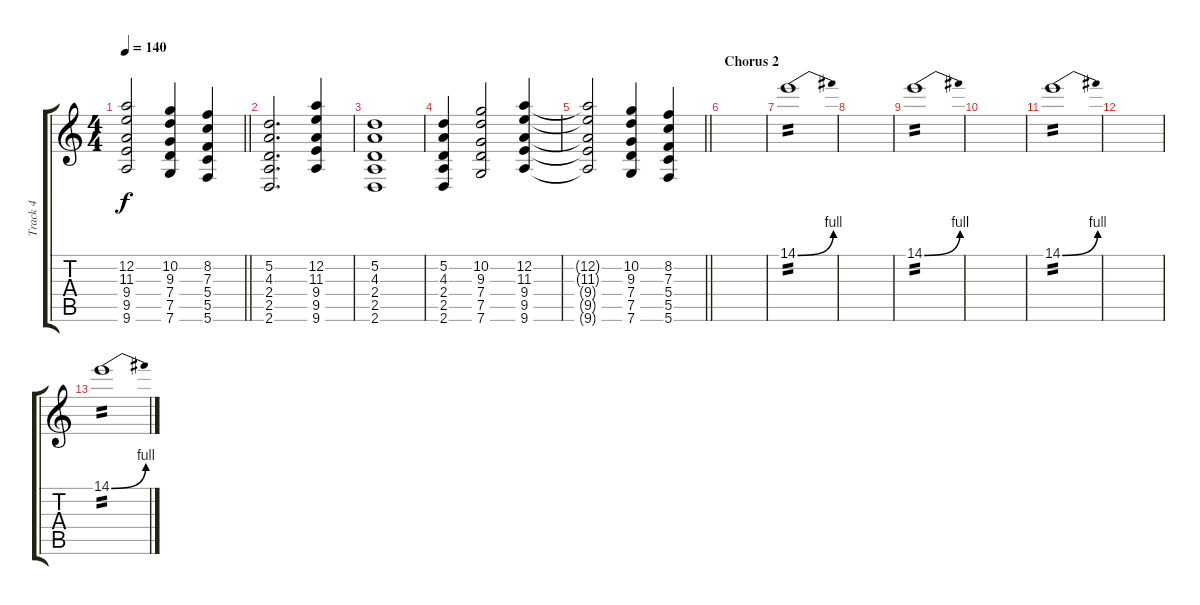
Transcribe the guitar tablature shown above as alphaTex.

\track ("Track 4" "Track 4") {instrument overdrivenguitar}
\staff {score tabs}
\tuning (D4 A3 F3 C3 G2 C2) {hide}
\ts (4 4)
\tempo 140
\clef g2
\barLineRight lightlight
\ks c
(12.2{t} 11.3{t} 9.4{t} 9.5{t} 9.6{t}).2{dy f} (10.2 9.3 7.4 7.5 7.6).4 (8.2 7.3 5.4 5.5 5.6).4 |
(5.2 4.3 2.4 2.5 2.6).2{d instrument acousticguitarsteel} (12.2 11.3 9.4 9.5 9.6).4 |
(5.2 4.3 2.4 2.5 2.6).1 |
(5.2 4.3 2.4 2.5 2.6).4 (10.2 9.3 7.4 7.5 7.6).2 (12.2 11.3 9.4 9.5 9.6).4 |
\barLineRight lightlight
(12.2{t} 11.3{t} 9.4{t} 9.5{t} 9.6{t}).2 (10.2 9.3 7.4 7.5 7.6).4 (8.2 7.3 5.4 5.5 5.6).4 |
\section ("" "Chorus 2")
|
14.1{be (bend 0 0 60 4)}.1{tp 2} |
|
14.1{be (bend 0 0 60 4)}.1{tp 2} |
|
14.1{be (bend 0 0 60 4)}.1{tp 2} |
|
14.1{be (bend 0 0 60 4)}.1{tp 2}
